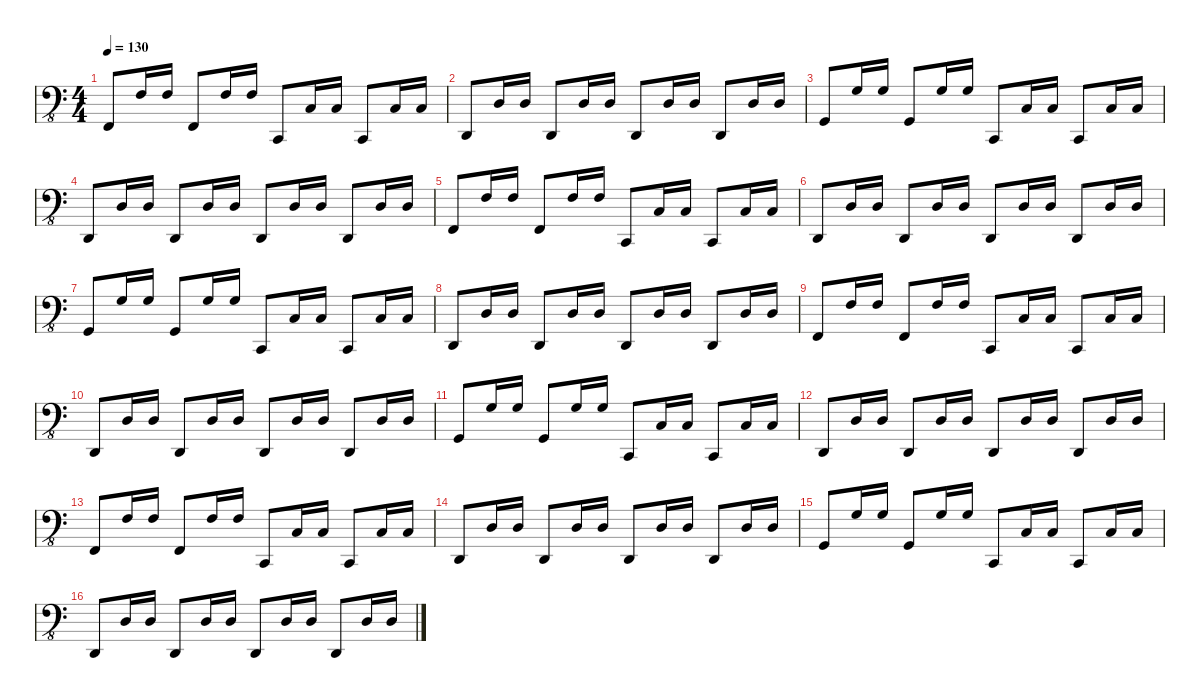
\defaultSystemsLayout 4
\hideDynamics
\bracketExtendMode nobrackets
\singleTrackTrackNamePolicy hidden
\multiTrackTrackNamePolicy hidden
\otherSystemsTrackNameOrientation horizontal
\track ("Synth 2-LH" "synth.bs.") {defaultSystemsLayout 4 instrument synthbass1}
\staff {score}
\tuning (G2 D2 A1 E1 B0)
\displaytranspose 0
\ts (4 4)
\tempo 130
\clef f4
\ottava 8vb
\ks c
1.4.8{dy f beam Up} 3.2.16{beam Up} 3.2.16{beam Up} 1.4.8{beam Up} 3.2.16{beam Up} 3.2.16{beam Up} 1.5.8{beam Up} 3.3.16{beam Up} 3.3.16{beam Up} 1.5.8{beam Up} 3.3.16{beam Up} 3.3.16{beam Up} |
3.5.8{beam Up} 5.3.16{beam Up} 5.3.16{beam Up} 3.5.8{beam Up} 5.3.16{beam Up} 5.3.16{beam Up} 3.5.8{beam Up} 5.3.16{beam Up} 5.3.16{beam Up} 3.5.8{beam Up} 5.3.16{beam Up} 5.3.16{beam Up} |
3.4.8{beam Up} 5.2.16{beam Up} 5.2.16{beam Up} 3.4.8{beam Up} 5.2.16{beam Up} 5.2.16{beam Up} 1.5.8{beam Up} 3.3.16{beam Up} 3.3.16{beam Up} 1.5.8{beam Up} 3.3.16{beam Up} 3.3.16{beam Up} |
3.5.8{beam Up} 5.3.16{beam Up} 5.3.16{beam Up} 3.5.8{beam Up} 5.3.16{beam Up} 5.3.16{beam Up} 3.5.8{beam Up} 5.3.16{beam Up} 5.3.16{beam Up} 3.5.8{beam Up} 5.3.16{beam Up} 5.3.16{beam Up} |
1.4.8{beam Up} 3.2.16{beam Up} 3.2.16{beam Up} 1.4.8{beam Up} 3.2.16{beam Up} 3.2.16{beam Up} 1.5.8{beam Up} 3.3.16{beam Up} 3.3.16{beam Up} 1.5.8{beam Up} 3.3.16{beam Up} 3.3.16{beam Up} |
3.5.8{beam Up} 5.3.16{beam Up} 5.3.16{beam Up} 3.5.8{beam Up} 5.3.16{beam Up} 5.3.16{beam Up} 3.5.8{beam Up} 5.3.16{beam Up} 5.3.16{beam Up} 3.5.8{beam Up} 5.3.16{beam Up} 5.3.16{beam Up} |
3.4.8{beam Up} 5.2.16{beam Up} 5.2.16{beam Up} 3.4.8{beam Up} 5.2.16{beam Up} 5.2.16{beam Up} 1.5.8{beam Up} 3.3.16{beam Up} 3.3.16{beam Up} 1.5.8{beam Up} 3.3.16{beam Up} 3.3.16{beam Up} |
3.5.8{beam Up} 5.3.16{beam Up} 5.3.16{beam Up} 3.5.8{beam Up} 5.3.16{beam Up} 5.3.16{beam Up} 3.5.8{beam Up} 5.3.16{beam Up} 5.3.16{beam Up} 3.5.8{beam Up} 5.3.16{beam Up} 5.3.16{beam Up} |
1.4.8{beam Up} 3.2.16{beam Up} 3.2.16{beam Up} 1.4.8{beam Up} 3.2.16{beam Up} 3.2.16{beam Up} 1.5.8{beam Up} 3.3.16{beam Up} 3.3.16{beam Up} 1.5.8{beam Up} 3.3.16{beam Up} 3.3.16{beam Up} |
3.5.8{beam Up} 5.3.16{beam Up} 5.3.16{beam Up} 3.5.8{beam Up} 5.3.16{beam Up} 5.3.16{beam Up} 3.5.8{beam Up} 5.3.16{beam Up} 5.3.16{beam Up} 3.5.8{beam Up} 5.3.16{beam Up} 5.3.16{beam Up} |
3.4.8{beam Up} 5.2.16{beam Up} 5.2.16{beam Up} 3.4.8{beam Up} 5.2.16{beam Up} 5.2.16{beam Up} 1.5.8{beam Up} 3.3.16{beam Up} 3.3.16{beam Up} 1.5.8{beam Up} 3.3.16{beam Up} 3.3.16{beam Up} |
3.5.8{beam Up} 5.3.16{beam Up} 5.3.16{beam Up} 3.5.8{beam Up} 5.3.16{beam Up} 5.3.16{beam Up} 3.5.8{beam Up} 5.3.16{beam Up} 5.3.16{beam Up} 3.5.8{beam Up} 5.3.16{beam Up} 5.3.16{beam Up} |
1.4.8{beam Up} 3.2.16{beam Up} 3.2.16{beam Up} 1.4.8{beam Up} 3.2.16{beam Up} 3.2.16{beam Up} 1.5.8{beam Up} 3.3.16{beam Up} 3.3.16{beam Up} 1.5.8{beam Up} 3.3.16{beam Up} 3.3.16{beam Up} |
3.5.8{beam Up} 5.3.16{beam Up} 5.3.16{beam Up} 3.5.8{beam Up} 5.3.16{beam Up} 5.3.16{beam Up} 3.5.8{beam Up} 5.3.16{beam Up} 5.3.16{beam Up} 3.5.8{beam Up} 5.3.16{beam Up} 5.3.16{beam Up} |
3.4.8{beam Up} 5.2.16{beam Up} 5.2.16{beam Up} 3.4.8{beam Up} 5.2.16{beam Up} 5.2.16{beam Up} 1.5.8{beam Up} 3.3.16{beam Up} 3.3.16{beam Up} 1.5.8{beam Up} 3.3.16{beam Up} 3.3.16{beam Up} |
3.5.8{beam Up} 5.3.16{beam Up} 5.3.16{beam Up} 3.5.8{beam Up} 5.3.16{beam Up} 5.3.16{beam Up} 3.5.8{beam Up} 5.3.16{beam Up} 5.3.16{beam Up} 3.5.8{beam Up} 5.3.16{beam Up} 5.3.16{beam Up}
